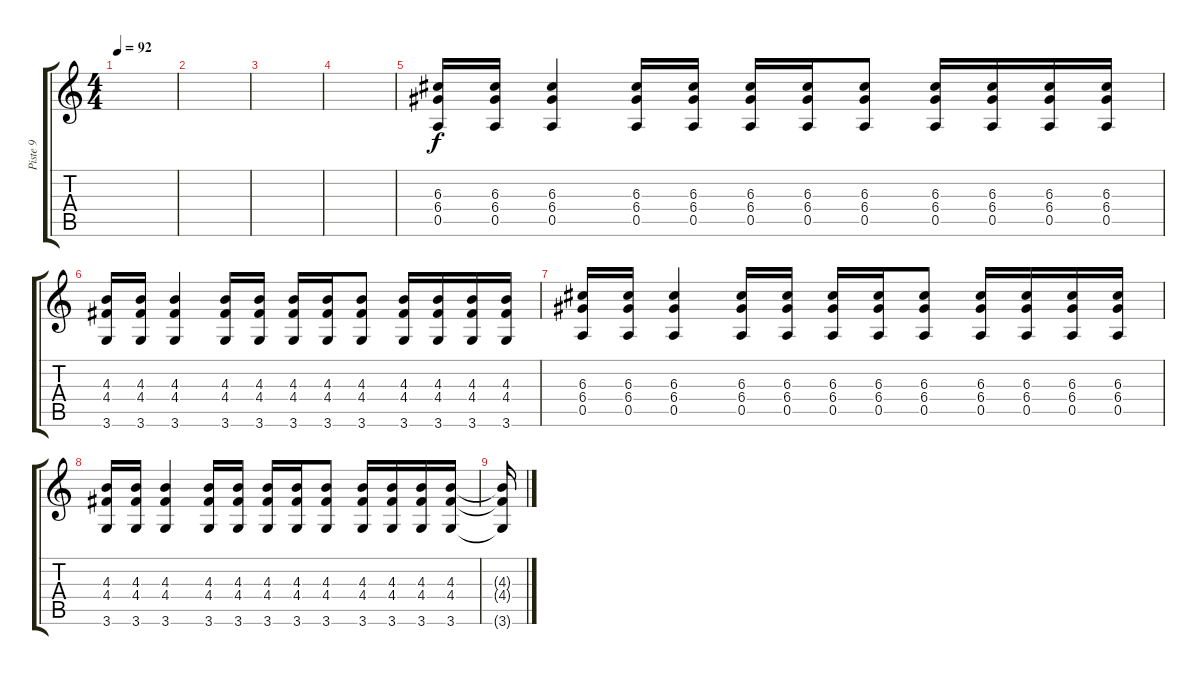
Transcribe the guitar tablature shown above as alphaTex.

\track ("Piste 9" "Piste 9") {instrument electricguitarjazz}
\staff {score tabs}
\tuning (E4 B3 G3 D3 A2 E2) {hide}
\ts (4 4)
\tempo 92
\clef g2
\ks c
|
|
|
|
(6.3 6.4 0.5).16 (6.3 6.4 0.5).16 (6.3 6.4 0.5).4 (6.3 6.4 0.5).16 (6.3 6.4 0.5).16 (6.3 6.4 0.5).16 (6.3 6.4 0.5).16 (6.3 6.4 0.5).8 (6.3 6.4 0.5).16 (6.3 6.4 0.5).16 (6.3 6.4 0.5).16 (6.3 6.4 0.5).16 |
(4.3 4.4 3.6).16 (4.3 4.4 3.6).16 (4.3 4.4 3.6).4 (4.3 4.4 3.6).16 (4.3 4.4 3.6).16 (4.3 4.4 3.6).16 (4.3 4.4 3.6).16 (4.3 4.4 3.6).8 (4.3 4.4 3.6).16 (4.3 4.4 3.6).16 (4.3 4.4 3.6).16 (4.3 4.4 3.6).16 |
(6.3 6.4 0.5).16 (6.3 6.4 0.5).16 (6.3 6.4 0.5).4 (6.3 6.4 0.5).16 (6.3 6.4 0.5).16 (6.3 6.4 0.5).16 (6.3 6.4 0.5).16 (6.3 6.4 0.5).8 (6.3 6.4 0.5).16 (6.3 6.4 0.5).16 (6.3 6.4 0.5).16 (6.3 6.4 0.5).16 |
(4.3 4.4 3.6).16 (4.3 4.4 3.6).16 (4.3 4.4 3.6).4 (4.3 4.4 3.6).16 (4.3 4.4 3.6).16 (4.3 4.4 3.6).16 (4.3 4.4 3.6).16 (4.3 4.4 3.6).8 (4.3 4.4 3.6).16 (4.3 4.4 3.6).16 (4.3 4.4 3.6).16 (4.3 4.4 3.6).16 |
(4.3{t} 4.4{t} 3.6{t}).16
